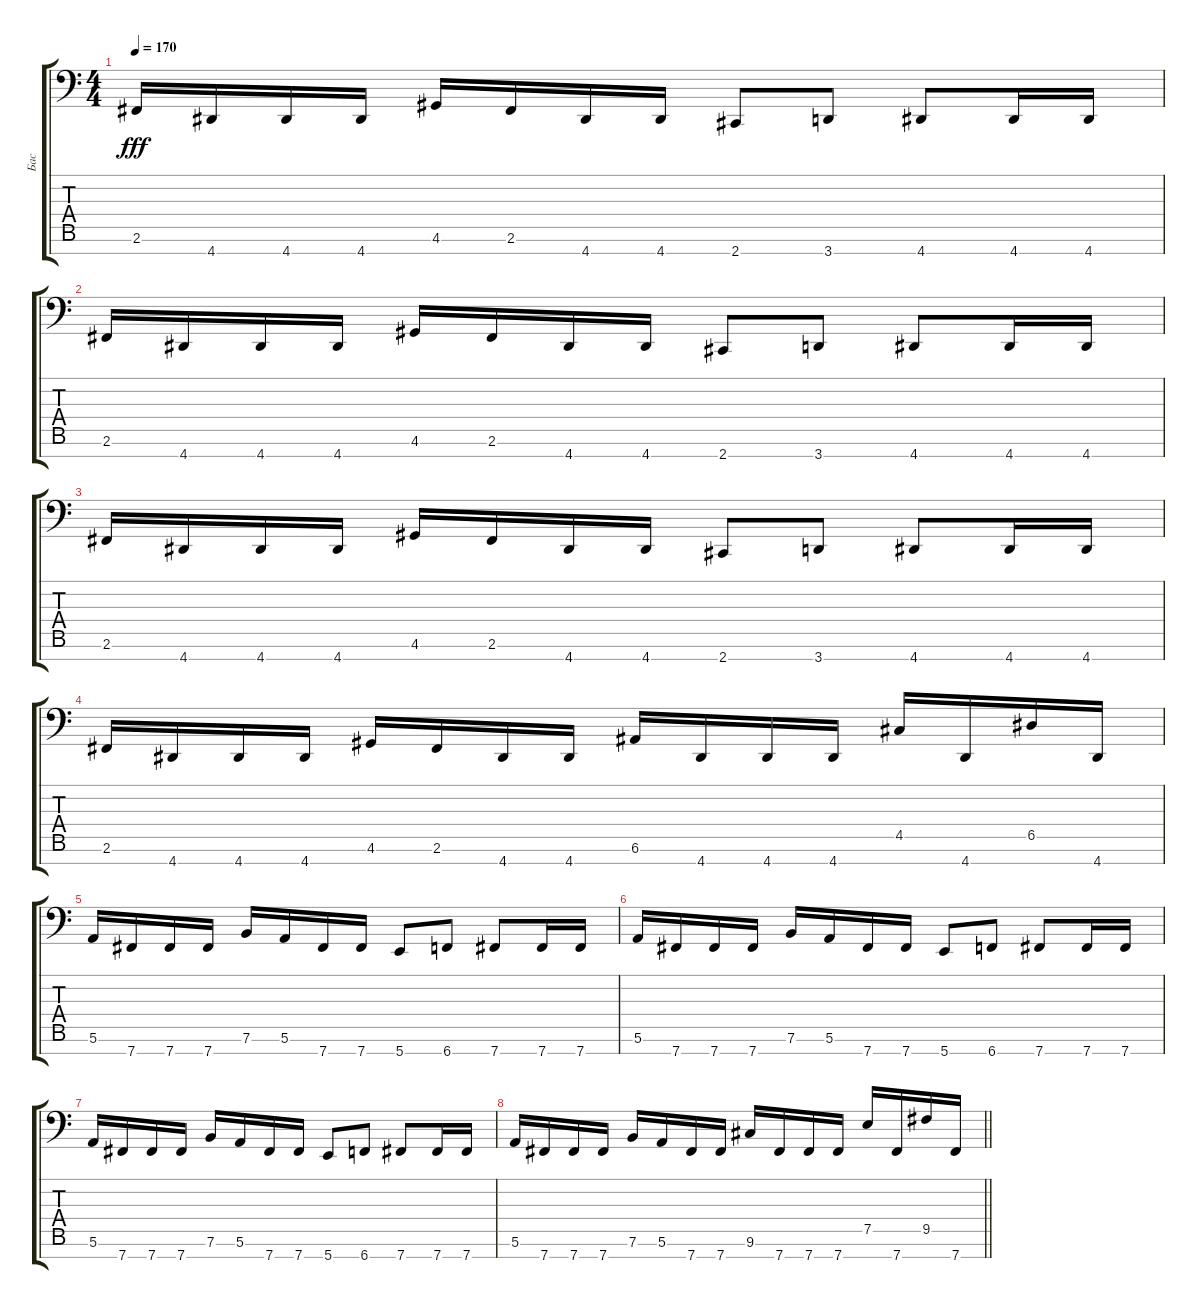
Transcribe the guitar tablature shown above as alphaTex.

\track ("Бас" "Бас") {instrument electricbassfinger}
\staff {score tabs}
\tuning (E3 B2 G2 D2 A1 E1 B0) {hide}
\ts (4 4)
\tempo 170
\clef f4
\ks c
2.6.16{dy fff} 4.7.16 4.7.16 4.7.16 4.6.16 2.6.16 4.7.16 4.7.16 2.7.8 3.7.8 4.7.8 4.7.16 4.7.16 |
2.6.16 4.7.16 4.7.16 4.7.16 4.6.16 2.6.16 4.7.16 4.7.16 2.7.8 3.7.8 4.7.8 4.7.16 4.7.16 |
2.6.16 4.7.16 4.7.16 4.7.16 4.6.16 2.6.16 4.7.16 4.7.16 2.7.8 3.7.8 4.7.8 4.7.16 4.7.16 |
2.6.16 4.7.16 4.7.16 4.7.16 4.6.16 2.6.16 4.7.16 4.7.16 6.6.16 4.7.16 4.7.16 4.7.16 4.5.16 4.7.16 6.5.16 4.7.16 |
5.6.16 7.7.16 7.7.16 7.7.16 7.6.16 5.6.16 7.7.16 7.7.16 5.7.8 6.7.8 7.7.8 7.7.16 7.7.16 |
5.6.16 7.7.16 7.7.16 7.7.16 7.6.16 5.6.16 7.7.16 7.7.16 5.7.8 6.7.8 7.7.8 7.7.16 7.7.16 |
5.6.16 7.7.16 7.7.16 7.7.16 7.6.16 5.6.16 7.7.16 7.7.16 5.7.8 6.7.8 7.7.8 7.7.16 7.7.16 |
\barLineRight lightlight
5.6.16 7.7.16 7.7.16 7.7.16 7.6.16 5.6.16 7.7.16 7.7.16 9.6.16 7.7.16 7.7.16 7.7.16 7.5.16 7.7.16 9.5.16 7.7.16
